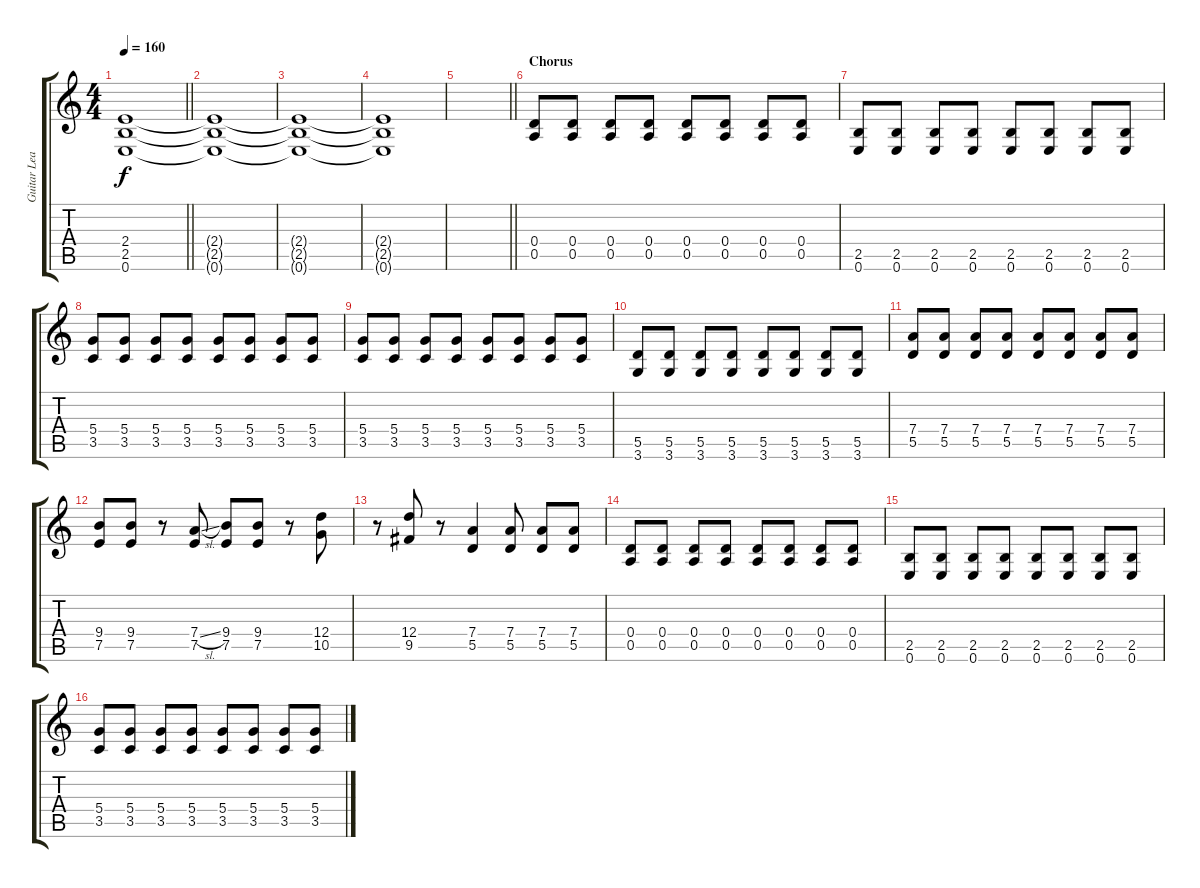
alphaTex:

\track ("Guitar Lead" "Guitar Lea") {instrument distortionguitar}
\staff {score tabs}
\tuning (E4 B3 G3 D3 A2 E2) {hide}
\ts (4 4)
\tempo 160
\clef g2
\barLineRight lightlight
\ks c
(2.4{t} 2.5{t} 0.6{t}).1{dy f} |
(2.4{t} 2.5{t} 0.6{t}).1 |
(2.4{t} 2.5{t} 0.6{t}).1{volume 6} |
(2.4{t} 2.5{t} 0.6{t}).1 |
\barLineRight lightlight
|
\section ("" "Chorus")
(0.4 0.5).8{volume 13 balance 16 instrument distortionguitar} (0.4 0.5).8 (0.4 0.5).8 (0.4 0.5).8 (0.4 0.5).8 (0.4 0.5).8 (0.4 0.5).8 (0.4 0.5).8 |
(2.5 0.6).8 (2.5 0.6).8 (2.5 0.6).8 (2.5 0.6).8 (2.5 0.6).8 (2.5 0.6).8 (2.5 0.6).8 (2.5 0.6).8 |
(5.4 3.5).8 (5.4 3.5).8 (5.4 3.5).8 (5.4 3.5).8 (5.4 3.5).8 (5.4 3.5).8 (5.4 3.5).8 (5.4 3.5).8 |
(5.4 3.5).8 (5.4 3.5).8 (5.4 3.5).8 (5.4 3.5).8 (5.4 3.5).8 (5.4 3.5).8 (5.4 3.5).8 (5.4 3.5).8 |
(5.5 3.6).8 (5.5 3.6).8 (5.5 3.6).8 (5.5 3.6).8 (5.5 3.6).8 (5.5 3.6).8 (5.5 3.6).8 (5.5 3.6).8 |
(7.4 5.5).8 (7.4 5.5).8 (7.4 5.5).8 (7.4 5.5).8 (7.4 5.5).8 (7.4 5.5).8 (7.4 5.5).8 (7.4 5.5).8 |
(9.4 7.5).8 (9.4 7.5).8 r.8 (7.4{sl} 7.5).8 (9.4 7.5).8 (9.4 7.5).8 r.8 (12.4 10.5).8 |
r.8 (12.4 9.5).8 r.8 (7.4 5.5).4 (7.4 5.5).8 (7.4 5.5).8 (7.4 5.5).8 |
(0.4 0.5).8{volume 13 balance 16 instrument distortionguitar} (0.4 0.5).8 (0.4 0.5).8 (0.4 0.5).8 (0.4 0.5).8 (0.4 0.5).8 (0.4 0.5).8 (0.4 0.5).8 |
(2.5 0.6).8 (2.5 0.6).8 (2.5 0.6).8 (2.5 0.6).8 (2.5 0.6).8 (2.5 0.6).8 (2.5 0.6).8 (2.5 0.6).8 |
(5.4 3.5).8 (5.4 3.5).8 (5.4 3.5).8 (5.4 3.5).8 (5.4 3.5).8 (5.4 3.5).8 (5.4 3.5).8 (5.4 3.5).8
